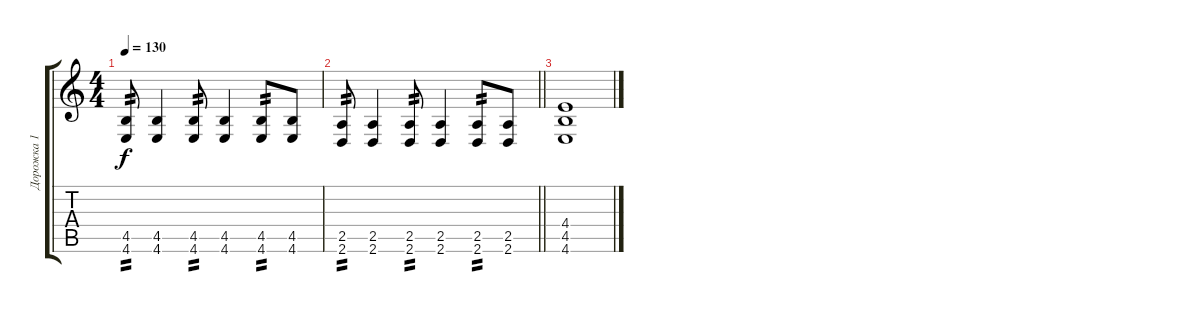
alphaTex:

\track ("Дорожка 1" "Дорожка 1") {instrument distortionguitar}
\staff {score tabs}
\tuning (D4 A3 F3 C3 G2 C2) {hide}
\ts (4 4)
\tempo 130
\clef g2
\ks c
(4.5 4.6).8{tp 2 dy f} (4.5 4.6).4 (4.5 4.6).8{tp 2} (4.5 4.6).4 (4.5 4.6).8{tp 2} (4.5 4.6).8 |
\barLineRight lightlight
(2.5 2.6).8{tp 2} (2.5 2.6).4 (2.5 2.6).8{tp 2} (2.5 2.6).4 (2.5 2.6).8{tp 2} (2.5 2.6).8 |
(4.4 4.5 4.6).1
